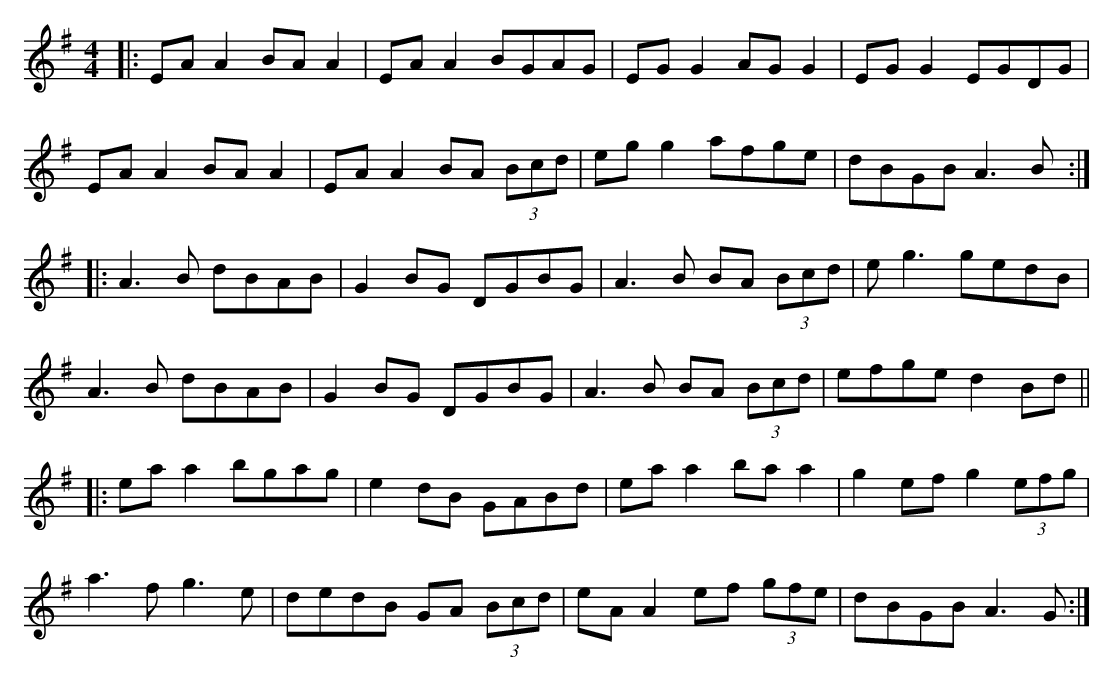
X:1
M:4/4
K:Ador
|:EA A2 BA A2|EA A2 BGAG|EG G2 AG G2|EG G2 EGDG|
EA A2 BA A2|EA A2 BA (3Bcd|eg g2 afge|dBGB A3B:|
|:A3B dBAB|G2BG DGBG|A3B BA (3Bcd|eg3 gedB|
A3B dBAB|G2BG DGBG|A3B BA (3Bcd|efge d2 Bd||
|:ea a2 bgag|e2 dB GABd|ea a2 ba a2|g2 ef g2 (3efg|
a3f g3e|dedB GA (3Bcd|eA A2 ef (3gfe|dBGB A3G:|
